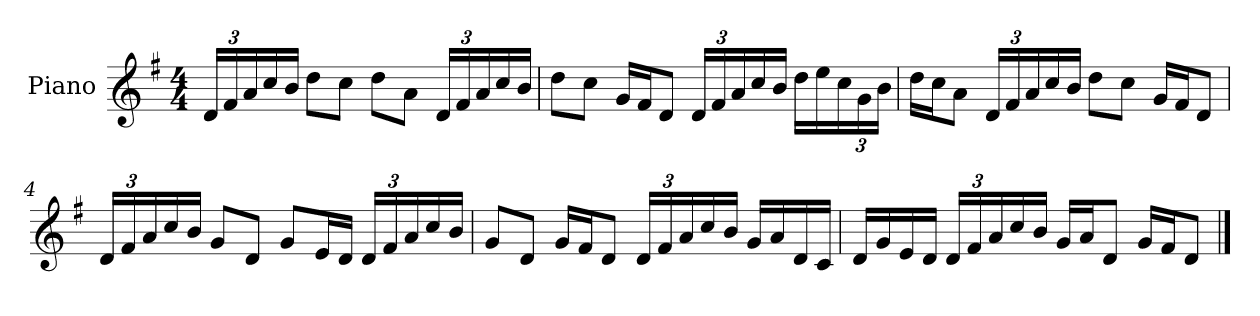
**kern
*part1
*staff1
*I"Piano
*I'P-no
*clefG2
*k[f#]
*M4/4
*MM90
*Xbrackettup
=1
24d/LL
24f#/
24a/
16cc/
16b/JJ
8dd\L
8cc\J
8dd\L
8a\J
24d/LL
24f#/
24a/
16cc/
16b/JJ
=2
8dd\L
8cc\J
16g/LL
16f#/J
8d/J
24d/LL
24f#/
24a/
16cc/
16b/JJ
16dd\LL
16ee\
24cc\
24g\
24b\JJ
=3
16dd\LL
16cc\J
8a\J
24d/LL
24f#/
24a/
16cc/
16b/JJ
8dd\L
8cc\J
16g/LL
16f#/J
8d/J
!!LO:LB:g=z
=4
24d/LL
24f#/
24a/
16cc/
16b/JJ
8g/L
8d/J
8g/L
16e/L
16d/JJ
24d/LL
24f#/
24a/
16cc/
16b/JJ
=5
8g/L
8d/J
16g/LL
16f#/J
8d/J
24d/LL
24f#/
24a/
16cc/
16b/JJ
16g/LL
16a/
16d/
16c/JJ
=6
16d/LL
16g/
16e/
16d/JJ
24d/LL
24f#/
24a/
16cc/
16b/JJ
16g/LL
16a/J
8d/J
16g/LL
16f#/J
8d/J
==
*-
